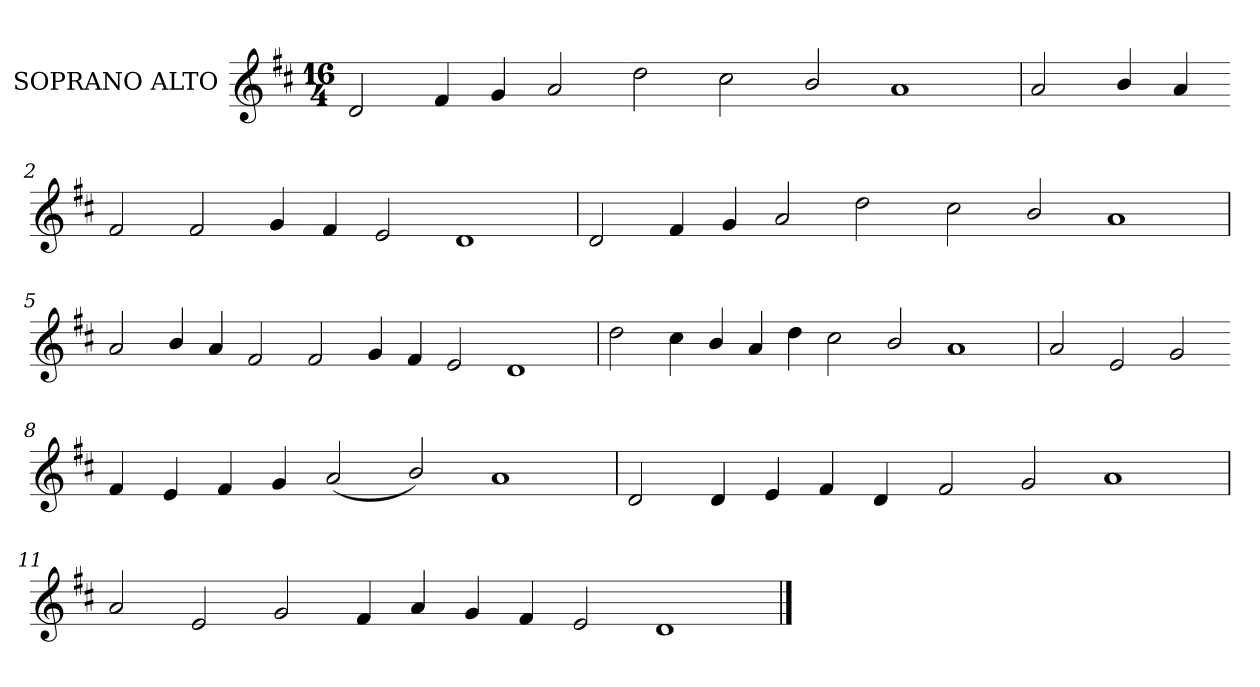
**kern
*part1
*staff1
*I"SOPRANO ALTO
*I'S. A.
!!LO:PB:g=z
*clefG2
*k[f#c#]
*D:
*M16/4
=
2di/
4f#i/
4gi/
2ai/
2ddi\
2cc#i\
2bi/
1ai
=1
2ai/
4bi/
4ai/
!!LO:LB:g=z
=2-
2f#i/
2f#i/
4gi/
4f#i/
2ei/
1di
=3
2di/
4f#i/
4gi/
2ai/
2ddi\
!!LO:LB:g=z
=4-
2cc#i\
2bi/
1ai
=5
2ai/
4bi/
4ai/
2f#i/
2f#i/
4gi/
4f#i/
2ei/
1di
!!LO:LB:g=z
=6
2ddi\
4cc#i\
4bi/
4ai/
4ddi\
2cc#i\
2bi/
1ai
=7
2ai/
2ei/
2gi/
!!LO:LB:g=z
=8-
4f#i/
4ei/
4f#i/
4gi/
(2ai/
2bi/)
1ai
=9
2di/
4di/
4ei/
4f#i/
4di/
!!LO:LB:g=z
=10-
2f#i/
2gi/
1ai
=11
2ai/
2ei/
2gi/
4f#i/
4ai/
4gi/
4f#i/
2ei/
1di
==
*-
